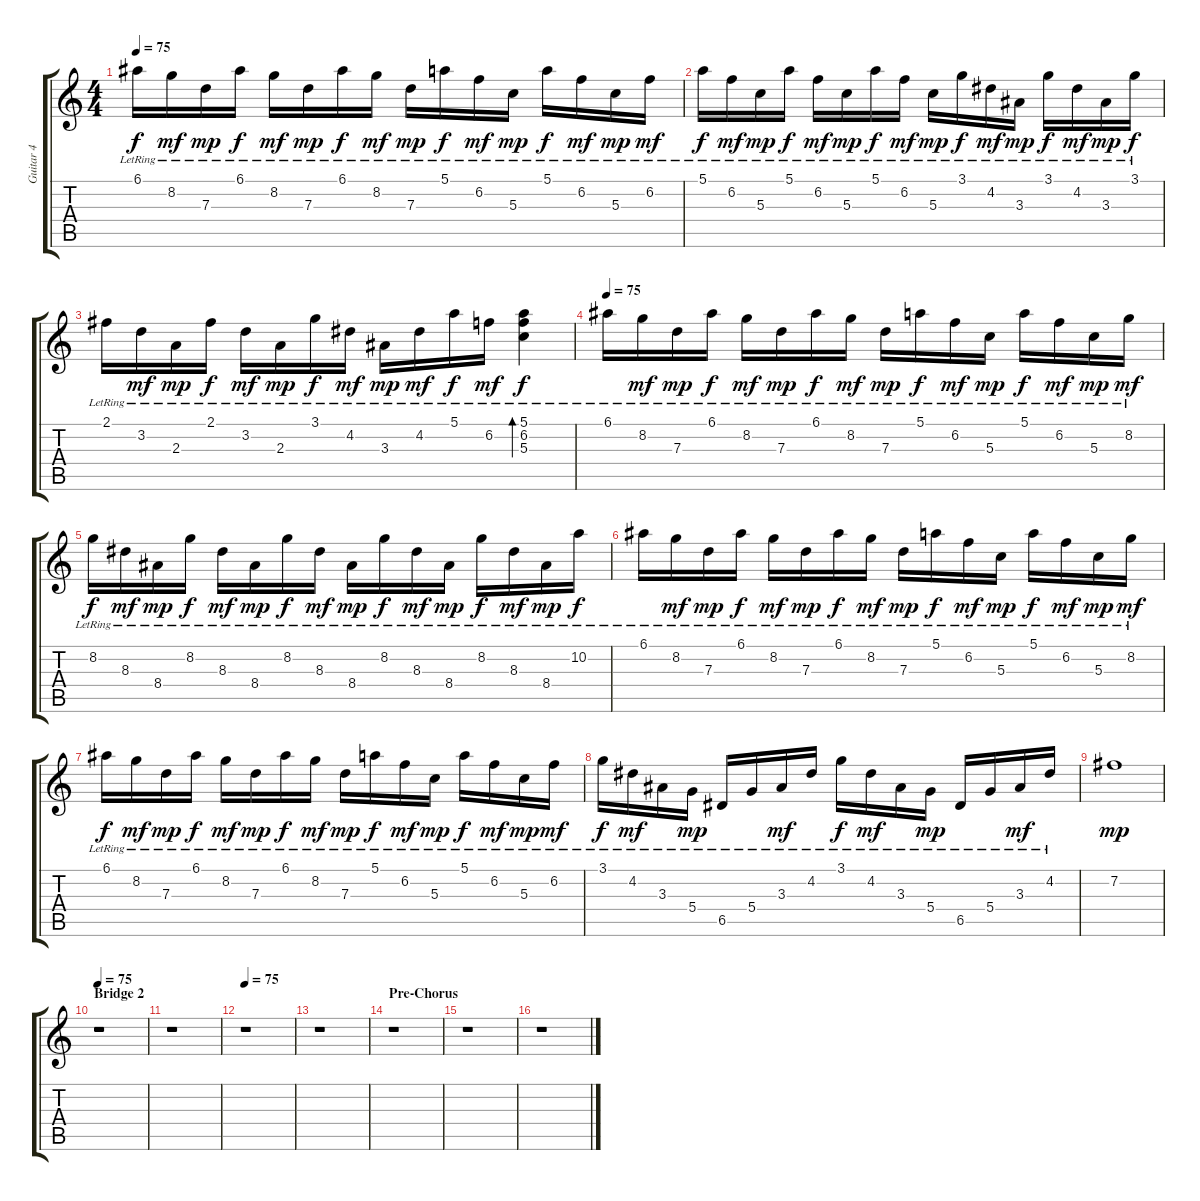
\track ("Guitar 4" "Guitar 4") {instrument acousticguitarnylon}
\staff {score tabs}
\tuning (E4 B3 G3 D3 A2 E2) {hide}
\ts (4 4)
\tempo 75
\clef g2
\ks c
6.1{lr}.16{dy f} 8.2{lr}.16{dy mf} 7.3{lr}.16{dy mp} 6.1{lr}.16{dy f} 8.2{lr}.16{dy mf} 7.3{lr}.16{dy mp} 6.1{lr}.16{dy f} 8.2{lr}.16{dy mf} 7.3{lr}.16{dy mp} 5.1{lr}.16{dy f} 6.2{lr}.16{dy mf} 5.3{lr}.16{dy mp} 5.1{lr}.16{dy f} 6.2{lr}.16{dy mf} 5.3{lr}.16{dy mp} 6.2{lr}.16{dy mf} |
5.1{lr}.16{dy f} 6.2{lr}.16{dy mf} 5.3{lr}.16{dy mp} 5.1{lr}.16{dy f} 6.2{lr}.16{dy mf} 5.3{lr}.16{dy mp} 5.1{lr}.16{dy f} 6.2{lr}.16{dy mf} 5.3{lr}.16{dy mp} 3.1{lr}.16{dy f} 4.2{lr}.16{dy mf} 3.3{lr}.16{dy mp} 3.1{lr}.16{dy f} 4.2{lr}.16{dy mf} 3.3{lr}.16{dy mp} 3.1{lr}.16{dy f} |
2.1{lr}.16 3.2{lr}.16{dy mf} 2.3{lr}.16{dy mp} 2.1{lr}.16{dy f} 3.2{lr}.16{dy mf} 2.3{lr}.16{dy mp} 3.1{lr}.16{dy f} 4.2{lr}.16{dy mf} 3.3{lr}.16{dy mp} 4.2{lr}.16{dy mf} 5.1{lr}.16{dy f} 6.2{lr}.16{dy mf} (5.1{lr} 6.2{lr} 5.3{lr}).4{bd 240 dy f} |
\tempo 75
6.1{lr}.16 8.2{lr}.16{dy mf} 7.3{lr}.16{dy mp} 6.1{lr}.16{dy f} 8.2{lr}.16{dy mf} 7.3{lr}.16{dy mp} 6.1{lr}.16{dy f} 8.2{lr}.16{dy mf} 7.3{lr}.16{dy mp} 5.1{lr}.16{dy f} 6.2{lr}.16{dy mf} 5.3{lr}.16{dy mp} 5.1{lr}.16{dy f} 6.2{lr}.16{dy mf} 5.3{lr}.16{dy mp} 8.2{lr}.16{dy mf} |
8.2{lr}.16{dy f} 8.3{lr}.16{dy mf} 8.4{lr}.16{dy mp} 8.2{lr}.16{dy f} 8.3{lr}.16{dy mf} 8.4{lr}.16{dy mp} 8.2{lr}.16{dy f} 8.3{lr}.16{dy mf} 8.4{lr}.16{dy mp} 8.2{lr}.16{dy f} 8.3{lr}.16{dy mf} 8.4{lr}.16{dy mp} 8.2{lr}.16{dy f} 8.3{lr}.16{dy mf} 8.4{lr}.16{dy mp} 10.2{lr}.16{dy f} |
6.1{lr}.16 8.2{lr}.16{dy mf} 7.3{lr}.16{dy mp} 6.1{lr}.16{dy f} 8.2{lr}.16{dy mf} 7.3{lr}.16{dy mp} 6.1{lr}.16{dy f} 8.2{lr}.16{dy mf} 7.3{lr}.16{dy mp} 5.1{lr}.16{dy f} 6.2{lr}.16{dy mf} 5.3{lr}.16{dy mp} 5.1{lr}.16{dy f} 6.2{lr}.16{dy mf} 5.3{lr}.16{dy mp} 8.2{lr}.16{dy mf} |
6.1{lr}.16{dy f} 8.2{lr}.16{dy mf} 7.3{lr}.16{dy mp} 6.1{lr}.16{dy f} 8.2{lr}.16{dy mf} 7.3{lr}.16{dy mp} 6.1{lr}.16{dy f} 8.2{lr}.16{dy mf} 7.3{lr}.16{dy mp} 5.1{lr}.16{dy f} 6.2{lr}.16{dy mf} 5.3{lr}.16{dy mp} 5.1{lr}.16{dy f} 6.2{lr}.16{dy mf} 5.3{lr}.16{dy mp} 6.2{lr}.16{dy mf} |
3.1{lr}.16{dy f} 4.2{lr}.16{dy mf} 3.3{lr}.16 5.4{lr}.16{dy mp} 6.5{lr}.16 5.4{lr}.16 3.3{lr}.16{dy mf} 4.2{lr}.16 3.1{lr}.16{dy f} 4.2{lr}.16{dy mf} 3.3{lr}.16 5.4{lr}.16{dy mp} 6.5{lr}.16 5.4{lr}.16 3.3{lr}.16{dy mf} 4.2{lr}.16 |
7.2.1{dy mp} |
\section ("" "Bridge 2")
\tempo 75
r.1 |
r.1 |
\tempo 75
r.1 |
r.1 |
\section ("" "Pre-Chorus")
r.1 |
r.1 |
r.1
